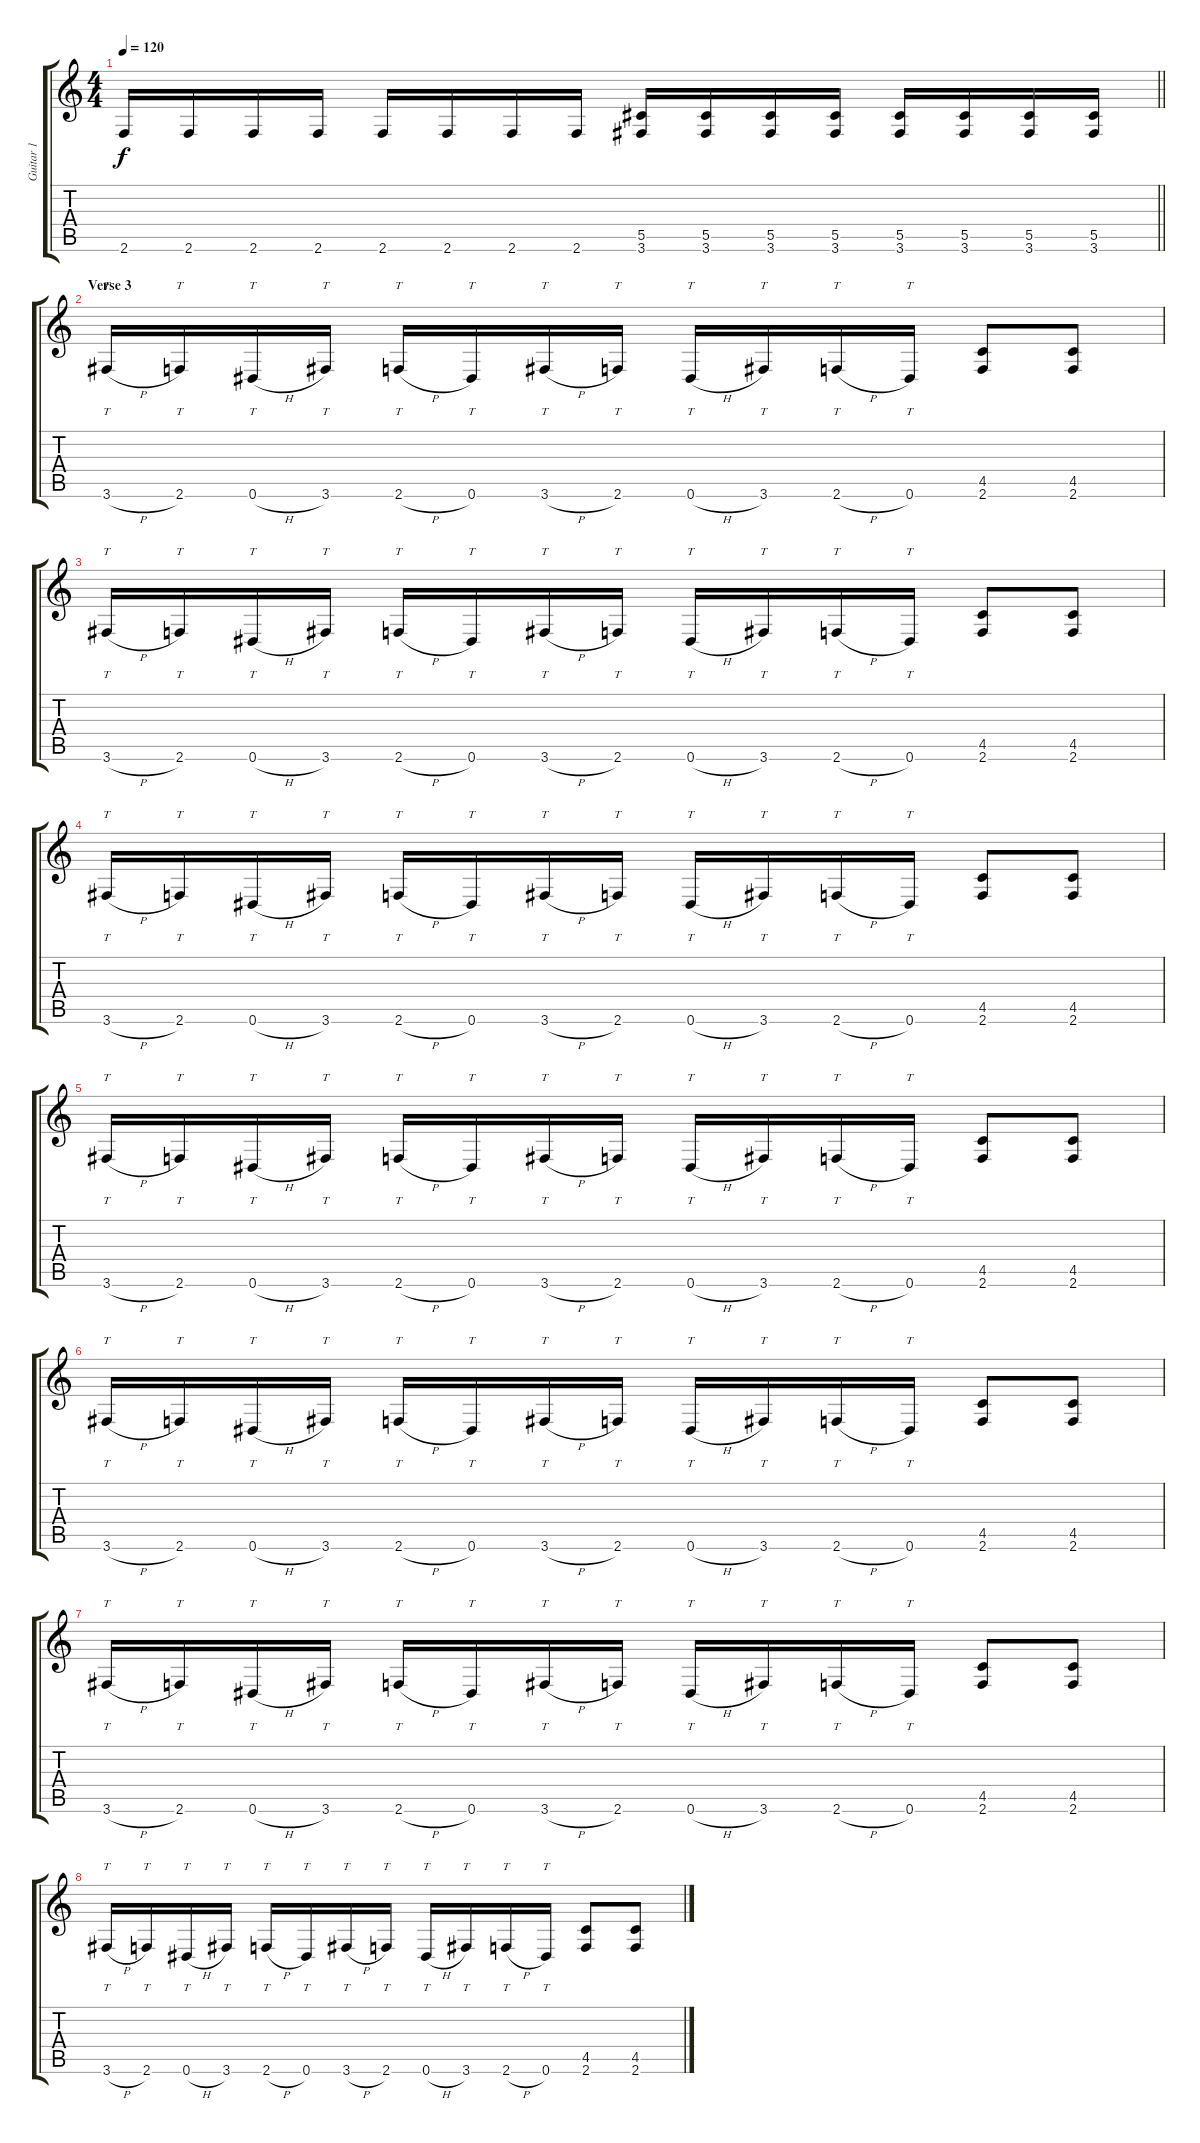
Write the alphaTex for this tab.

\track ("Guitar 1" "Guitar 1") {instrument distortionguitar}
\staff {score tabs}
\tuning (Eb4 Bb3 Gb3 Db3 Ab2 Eb2) {hide}
\ts (4 4)
\tempo 120
\clef g2
\barLineRight lightlight
\ks c
2.6.16{dy f} 2.6.16 2.6.16 2.6.16 2.6.16 2.6.16 2.6.16 2.6.16 (5.5 3.6).16 (5.5 3.6).16 (5.5 3.6).16 (5.5 3.6).16 (5.5 3.6).16 (5.5 3.6).16 (5.5 3.6).16 (5.5 3.6).16 |
\section ("" "Verse 3")
3.6{h}.16{tt} 2.6.16{tt} 0.6{h}.16{tt} 3.6.16{tt} 2.6{h}.16{tt} 0.6.16{tt} 3.6{h}.16{tt} 2.6.16{tt} 0.6{h}.16{tt} 3.6.16{tt} 2.6{h}.16{tt} 0.6.16{tt} (4.5 2.6).8 (4.5 2.6).8 |
3.6{h}.16{tt} 2.6.16{tt} 0.6{h}.16{tt} 3.6.16{tt} 2.6{h}.16{tt} 0.6.16{tt} 3.6{h}.16{tt} 2.6.16{tt} 0.6{h}.16{tt} 3.6.16{tt} 2.6{h}.16{tt} 0.6.16{tt} (4.5 2.6).8 (4.5 2.6).8 |
3.6{h}.16{tt} 2.6.16{tt} 0.6{h}.16{tt} 3.6.16{tt} 2.6{h}.16{tt} 0.6.16{tt} 3.6{h}.16{tt} 2.6.16{tt} 0.6{h}.16{tt} 3.6.16{tt} 2.6{h}.16{tt} 0.6.16{tt} (4.5 2.6).8 (4.5 2.6).8 |
3.6{h}.16{tt} 2.6.16{tt} 0.6{h}.16{tt} 3.6.16{tt} 2.6{h}.16{tt} 0.6.16{tt} 3.6{h}.16{tt} 2.6.16{tt} 0.6{h}.16{tt} 3.6.16{tt} 2.6{h}.16{tt} 0.6.16{tt} (4.5 2.6).8 (4.5 2.6).8 |
3.6{h}.16{tt} 2.6.16{tt} 0.6{h}.16{tt} 3.6.16{tt} 2.6{h}.16{tt} 0.6.16{tt} 3.6{h}.16{tt} 2.6.16{tt} 0.6{h}.16{tt} 3.6.16{tt} 2.6{h}.16{tt} 0.6.16{tt} (4.5 2.6).8 (4.5 2.6).8 |
3.6{h}.16{tt} 2.6.16{tt} 0.6{h}.16{tt} 3.6.16{tt} 2.6{h}.16{tt} 0.6.16{tt} 3.6{h}.16{tt} 2.6.16{tt} 0.6{h}.16{tt} 3.6.16{tt} 2.6{h}.16{tt} 0.6.16{tt} (4.5 2.6).8 (4.5 2.6).8 |
3.6{h}.16{tt} 2.6.16{tt} 0.6{h}.16{tt} 3.6.16{tt} 2.6{h}.16{tt} 0.6.16{tt} 3.6{h}.16{tt} 2.6.16{tt} 0.6{h}.16{tt} 3.6.16{tt} 2.6{h}.16{tt} 0.6.16{tt} (4.5 2.6).8 (4.5 2.6).8
